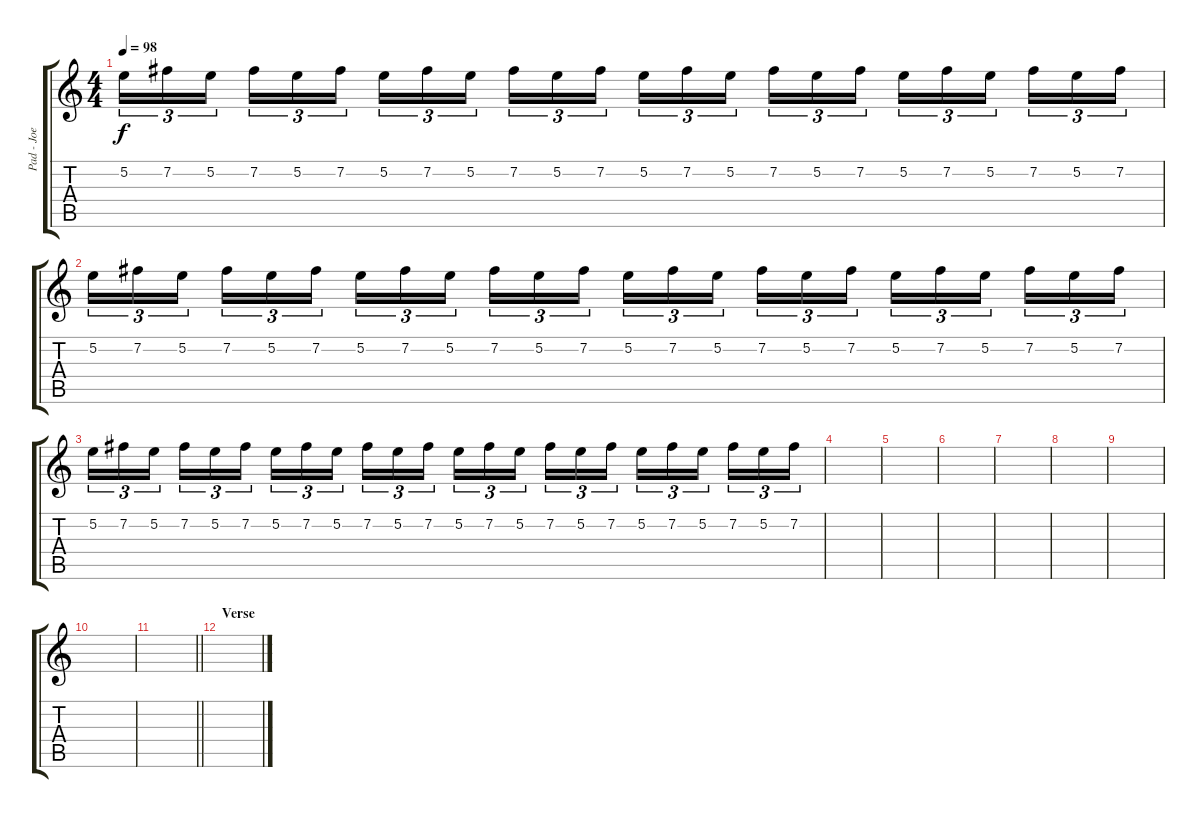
\track ("Pad - Joe Hahn" "Pad - Joe ") {instrument distortionguitar}
\staff {score tabs}
\tuning (E4 B3 G3 D3 A2 E2) {hide}
\ts (4 4)
\tempo 98
\clef g2
\ks c
5.2.16{tu (3 2) dy f} 7.2.16{tu (3 2)} 5.2.16{tu (3 2) beam splitsecondary} 7.2.16{tu (3 2)} 5.2.16{tu (3 2)} 7.2.16{tu (3 2)} 5.2.16{tu (3 2)} 7.2.16{tu (3 2)} 5.2.16{tu (3 2) beam splitsecondary} 7.2.16{tu (3 2)} 5.2.16{tu (3 2)} 7.2.16{tu (3 2)} 5.2.16{tu (3 2)} 7.2.16{tu (3 2)} 5.2.16{tu (3 2) beam splitsecondary} 7.2.16{tu (3 2)} 5.2.16{tu (3 2)} 7.2.16{tu (3 2)} 5.2.16{tu (3 2)} 7.2.16{tu (3 2)} 5.2.16{tu (3 2) beam splitsecondary} 7.2.16{tu (3 2)} 5.2.16{tu (3 2)} 7.2.16{tu (3 2)} |
5.2.16{tu (3 2)} 7.2.16{tu (3 2)} 5.2.16{tu (3 2) beam splitsecondary} 7.2.16{tu (3 2)} 5.2.16{tu (3 2)} 7.2.16{tu (3 2)} 5.2.16{tu (3 2)} 7.2.16{tu (3 2)} 5.2.16{tu (3 2) beam splitsecondary} 7.2.16{tu (3 2)} 5.2.16{tu (3 2)} 7.2.16{tu (3 2)} 5.2.16{tu (3 2)} 7.2.16{tu (3 2)} 5.2.16{tu (3 2) beam splitsecondary} 7.2.16{tu (3 2)} 5.2.16{tu (3 2)} 7.2.16{tu (3 2)} 5.2.16{tu (3 2)} 7.2.16{tu (3 2)} 5.2.16{tu (3 2) beam splitsecondary} 7.2.16{tu (3 2)} 5.2.16{tu (3 2)} 7.2.16{tu (3 2)} |
5.2.16{tu (3 2)} 7.2.16{tu (3 2)} 5.2.16{tu (3 2) beam splitsecondary} 7.2.16{tu (3 2)} 5.2.16{tu (3 2)} 7.2.16{tu (3 2)} 5.2.16{tu (3 2)} 7.2.16{tu (3 2)} 5.2.16{tu (3 2) beam splitsecondary} 7.2.16{tu (3 2)} 5.2.16{tu (3 2)} 7.2.16{tu (3 2)} 5.2.16{tu (3 2)} 7.2.16{tu (3 2)} 5.2.16{tu (3 2) beam splitsecondary} 7.2.16{tu (3 2)} 5.2.16{tu (3 2)} 7.2.16{tu (3 2)} 5.2.16{tu (3 2)} 7.2.16{tu (3 2)} 5.2.16{tu (3 2) beam splitsecondary} 7.2.16{tu (3 2)} 5.2.16{tu (3 2)} 7.2.16{tu (3 2)} |
|
|
|
|
|
|
|
\barLineRight lightlight
|
\section ("" "Verse")
